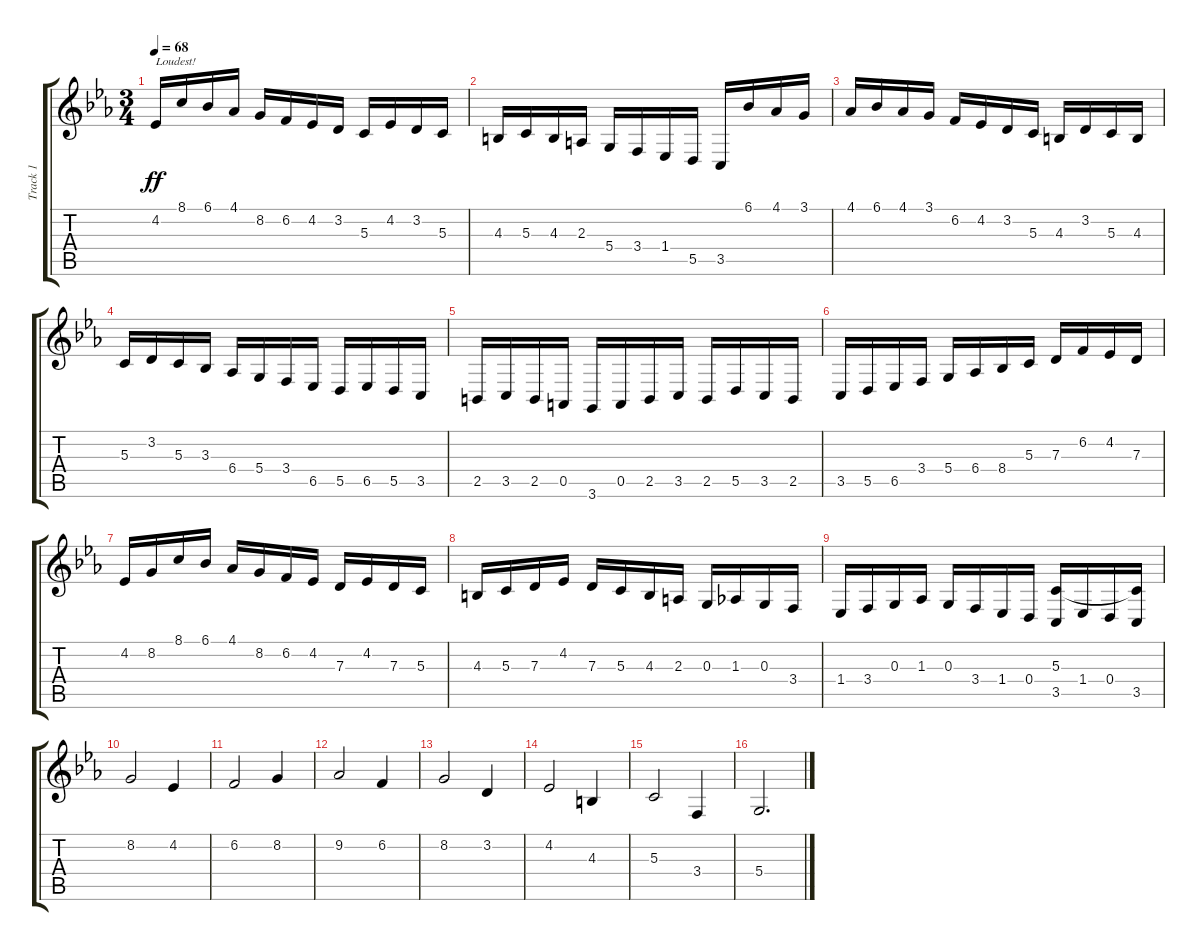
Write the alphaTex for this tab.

\track ("Track 1" "Track 1") {instrument churchorgan}
\staff {score tabs}
\tuning (E4 B3 G3 D3 A2 E2) {hide}
\ts (3 4)
\tempo 68
\clef g2
\ks cminor
4.2.16{txt "Loudest!" dy ff} 8.1.16 6.1.16 4.1.16 8.2.16 6.2.16 4.2.16 3.2.16 5.3.16 4.2.16 3.2.16 5.3.16 |
4.3.16 5.3.16 4.3.16 2.3.16 5.4.16 3.4.16 1.4.16 5.5.16 3.5.16 6.1.16 4.1.16 3.1.16 |
4.1.16 6.1.16 4.1.16 3.1.16 6.2.16 4.2.16 3.2.16 5.3.16 4.3.16 3.2.16 5.3.16 4.3.16 |
5.3.16 3.2.16 5.3.16 3.3.16 6.4.16 5.4.16 3.4.16 6.5.16 5.5.16 6.5.16 5.5.16 3.5.16 |
2.5.16 3.5.16 2.5.16 0.5.16 3.6.16 0.5.16 2.5.16 3.5.16 2.5.16 5.5.16 3.5.16 2.5.16 |
3.5.16 5.5.16 6.5.16 3.4.16 5.4.16 6.4.16 8.4.16 5.3.16 7.3.16 6.2.16 4.2.16 7.3.16 |
4.2.16 8.2.16 8.1.16 6.1.16 4.1.16 8.2.16 6.2.16 4.2.16 7.3.16 4.2.16 7.3.16 5.3.16 |
4.3.16 5.3.16 7.3.16 4.2.16 7.3.16 5.3.16 4.3.16 2.3.16 0.3.16 1.3.16 0.3.16 3.4.16 |
1.4.16 3.4.16 0.3.16 1.3.16 0.3.16 3.4.16 1.4.16 0.4.16 (5.3 3.5).16 1.4.16 0.4.16 (5.3{t} 3.5).16 |
8.2.2 4.2.4 |
6.2.2 8.2.4 |
9.2.2 6.2.4 |
8.2.2 3.2.4 |
4.2.2 4.3.4 |
5.3.2 3.4.4 |
5.4.2{d}
